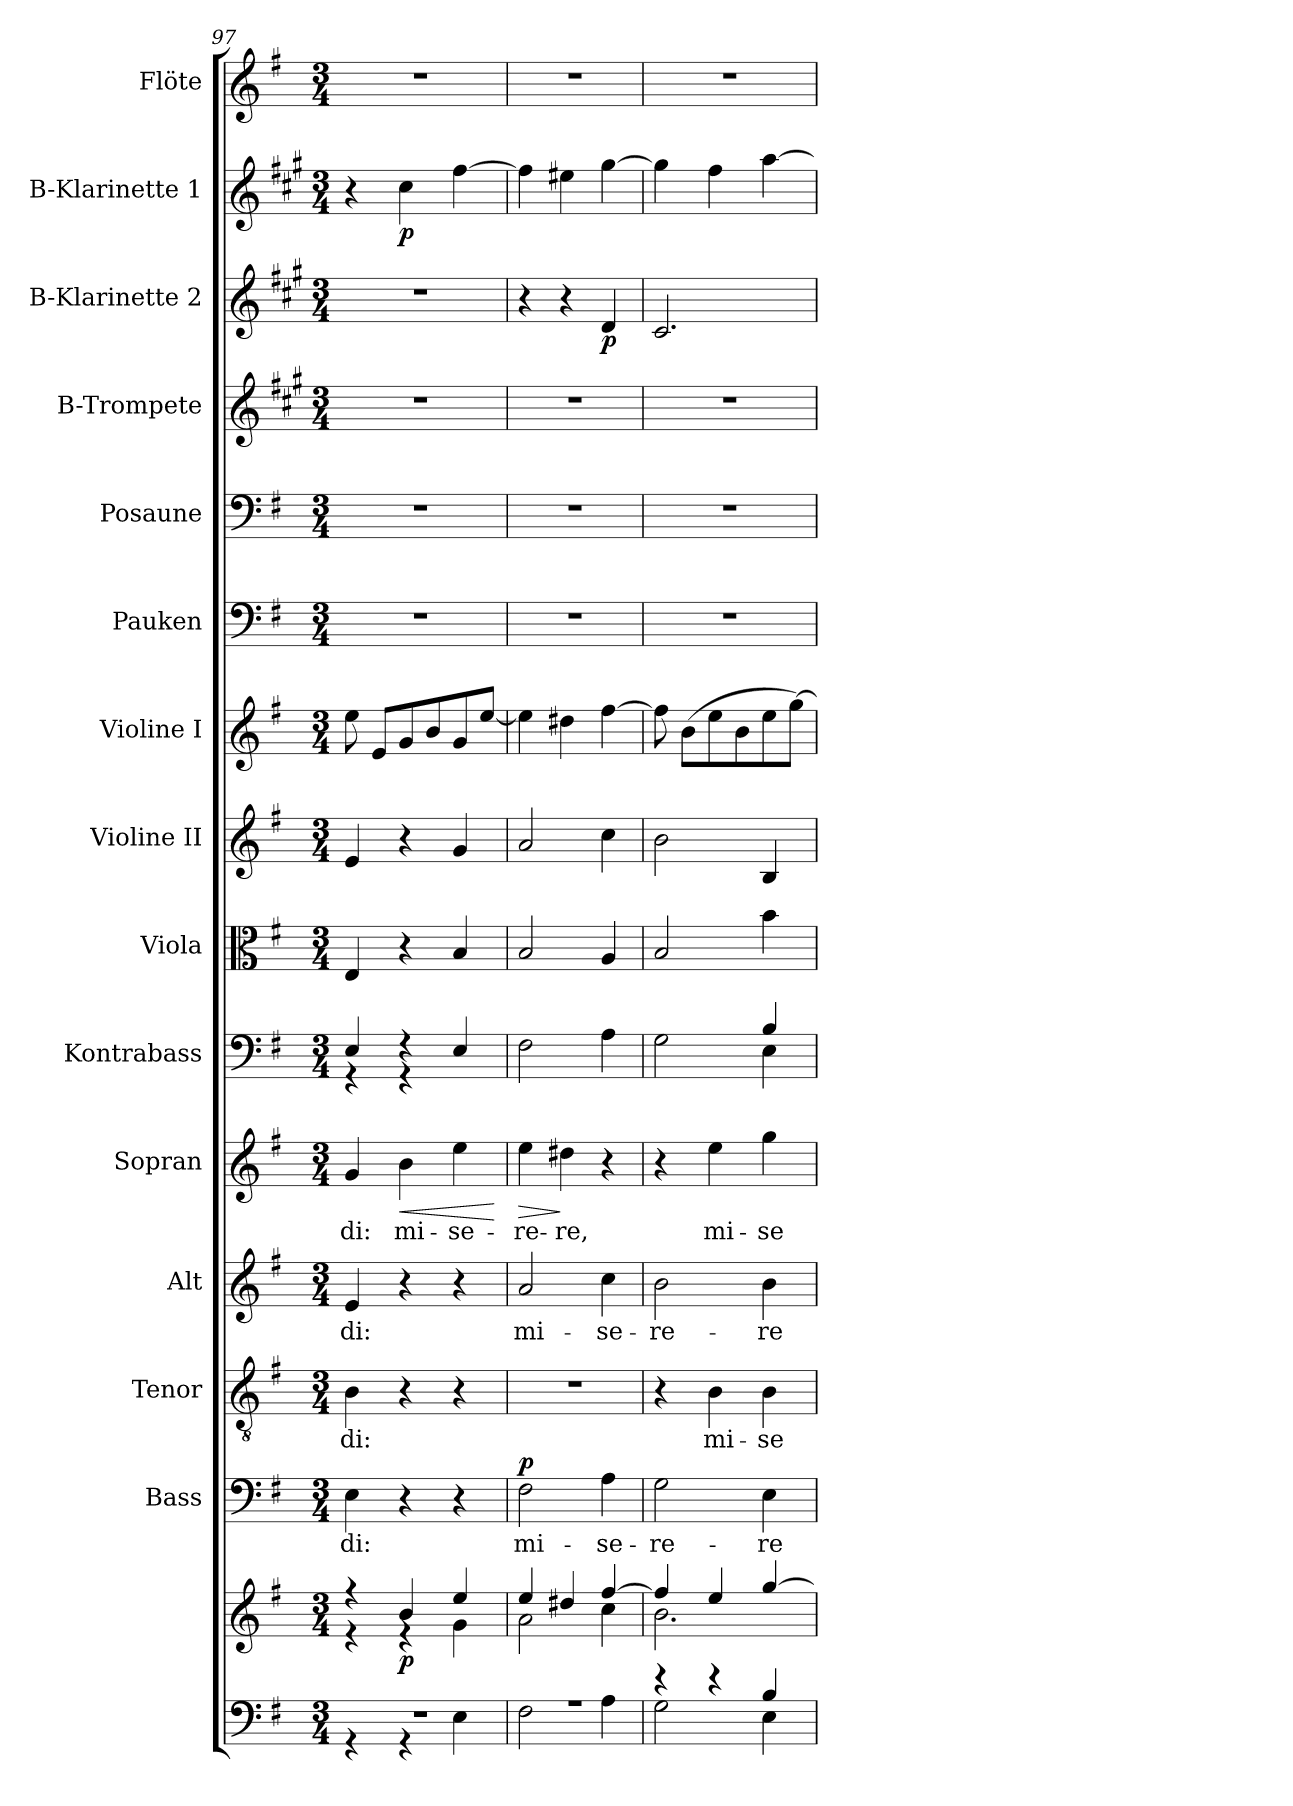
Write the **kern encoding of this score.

**kern	**kern	**dynam	**kern	**text	**dynam	**kern	**text	**kern	**text	**kern	**text	**dynam	**kern	**kern	**kern	**kern	**kern	**kern	**kern	**kern	**dynam	**kern	**dynam	**kern
*part15	*part15	*part15	*part14	*part14	*part14	*part13	*part13	*part12	*part12	*part11	*part11	*part11	*part10	*part9	*part8	*part7	*part6	*part5	*part4	*part3	*part3	*part2	*part2	*part1
*staff16	*staff15	*staff15/16	*staff14	*staff14	*staff14	*staff13	*staff13	*staff12	*staff12	*staff11	*staff11	*staff11	*staff10	*staff9	*staff8	*staff7	*staff6	*staff5	*staff4	*staff3	*staff3	*staff2	*staff2	*staff1
*	*	*	*I"Bass	*	*	*I"Tenor	*	*I"Alt	*	*I"Sopran	*	*	*I"Kontrabass	*I"Viola	*I"Violine II	*I"Violine I	*I"Pauken	*I"Posaune	*I"B-Trompete	*I"B-Klarinette 2	*	*I"B-Klarinette 1	*	*I"Flöte
*	*	*	*I'B.	*	*	*I'T.	*	*I'A.	*	*I'S.	*	*	*I'Kb.	*I'Vla.	*I'Vl. II	*I'Vl. I	*I'Pk.	*I'Pos.	*I'B Trp.	*I'B Kl. 2	*	*I'B Kl. 1	*	*I'Fl.
*clefF4	*clefG2	*	*clefF4	*	*	*clefGv2	*	*clefG2	*	*clefG2	*	*	*clefF4	*clefC3	*clefG2	*clefG2	*clefF4	*clefF4	*clefG2	*clefG2	*	*clefG2	*	*clefG2
*	*	*	*	*	*	*	*	*	*	*	*	*	*ITrd7c12	*	*	*	*	*	*ITrd1c2	*ITrd1c2	*	*ITrd1c2	*	*
*k[f#]	*k[f#]	*	*k[f#]	*	*	*k[f#]	*	*k[f#]	*	*k[f#]	*	*	*k[f#]	*k[f#]	*k[f#]	*k[f#]	*k[f#]	*k[f#]	*k[f#]	*k[f#]	*	*k[f#]	*	*k[f#]
*G:	*G:	*	*G:	*	*	*G:	*	*G:	*	*G:	*	*	*G:	*G:	*G:	*G:	*G:	*G:	*G:	*G:	*	*G:	*	*G:
*M3/4	*M3/4	*	*M3/4	*	*	*M3/4	*	*M3/4	*	*M3/4	*	*	*M3/4	*M3/4	*M3/4	*M3/4	*M3/4	*M3/4	*M3/4	*M3/4	*	*M3/4	*	*M3/4
=97	=97	=97	=97	=97	=97	=97	=97	=97	=97	=97	=97	=97	=97	=97	=97	=97	=97	=97	=97	=97	=97	=97	=97	=97
!LO:N:vis=1	!	!	!	!LO:LY:b	!	!	!LO:LY:b	!	!LO:LY:b	!	!LO:LY:b	!	!	!	!	!	!	!	!	!	!	!	!	!
*^	*^	*	*	*	*	*	*	*	*	*	*	*	*^	*	*	*	*	*	*	*	*	*	*	*
2.rG	4r	4r	4r	.	4E\	-di:	.	4B\	-di:	4e/	-di:	4g/	-di:	.	4EE/	4rFF	4E/	4e/	8ee\	2.r	2.r	2.r	2.r	.	4r	.	2.r
.	.	.	.	.	.	.	.	.	.	.	.	.	.	.	.	.	.	.	8e/L	.	.	.	.	.	.	.	.
!	!	!	!	!LO:DY:b	!	!	!	!	!	!	!	!	!LO:LY:b	!LO:HP:b	!	!	!	!	!	!	!	!	!	!	!	!LO:DY:b	!
.	4r	4b/	4rd	p	4r	.	.	4r	.	4r	.	4b\	mi-	<	4rF	4rFF	4r	4r	8g/	.	.	.	.	.	4b\	p	.
.	.	.	.	.	.	.	.	.	.	.	.	.	.	.	.	.	.	.	8b/	.	.	.	.	.	.	.	.
!	!	!	!	!	!	!	!	!	!	!	!	!	!LO:LY:b	!	!	!	!	!	!	!	!	!	!	!	!	!	!
.	4E\	4ee/	4g\	.	4r	.	.	4r	.	4r	.	4ee\	-se-	.	4EE/	4ryy	4B/	4g/	8g/	.	.	.	.	.	[4ee\	.	.
.	.	.	.	.	.	.	.	.	.	.	.	.	.	.	.	.	.	.	[8ee/J	.	.	.	.	.	.	.	.
*v	*v	*	*	*	*	*	*	*	*	*	*	*	*	*	*v	*v	*	*	*	*	*	*	*	*	*	*	*
*	*v	*v	*	*	*	*	*	*	*	*	*	*	*	*	*	*	*	*	*	*	*	*	*	*	*
.	.	.	.	.	.	.	.	.	.	.	.	[	.	.	.	.	.	.	.	.	.	.	.	.
=98	=98	=98	=98	=98	=98	=98	=98	=98	=98	=98	=98	=98	=98	=98	=98	=98	=98	=98	=98	=98	=98	=98	=98	=98
!LO:N:vis=1	!	!	!	!LO:LY:b	!LO:DY:a	!	!	!	!LO:LY:b	!	!LO:LY:b	!LO:HP:b	!	!	!	!	!	!	!	!	!	!	!	!
*^	*^	*	*	*	*	*	*	*	*	*	*	*	*	*	*	*	*	*	*	*	*	*	*	*
2.rA	2F#\	4ee/	2a\	.	2F#\	mi-	p	2.r	.	2a/	mi-	4ee\	-re-	>	2FF#\	2B/	2a/	4ee\]	2.r	2.r	2.r	4r	.	4ee\]	.	2.r
!	!	!	!	!	!	!	!	!	!	!	!	!	!LO:LY:b	!	!	!	!	!	!	!	!	!	!	!	!	!
.	.	4dd#X/	.	.	.	.	.	.	.	.	.	4dd#X\	-re,	]	.	.	.	4dd#X\	.	.	.	4r	.	4dd#X\	.	.
!	!	!	!	!	!	!LO:LY:b	!	!	!	!	!LO:LY:b	!	!	!	!	!	!	!	!	!	!	!	!LO:DY:b	!	!	!
.	4A\	[>4ff#/	4cc\	.	4A\	-se-	.	.	.	4cc\	-se-	4r	.	.	4AA\	4A/	4cc\	[4ff#\	.	.	.	4c/	p	[4ff#\	.	.
!!LO:PB:g=z
=99	=99	=99	=99	=99	=99	=99	=99	=99	=99	=99	=99	=99	=99	=99	=99	=99	=99	=99	=99	=99	=99	=99	=99	=99	=99	=99
!	!	!	!	!	!	!LO:LY:b	!	!	!	!	!LO:LY:b	!	!	!	!	!	!	!	!	!	!	!	!	!	!	!
*	*	*	*	*	*	*	*	*	*	*	*	*	*	*	*^	*	*	*	*	*	*	*	*	*	*	*
4re	2G\	4ff#/]	2.b\	.	2G\	-re-	.	4r	.	2b\	-re-	4r	.	.	2GG\	2ryy	2B/	2b\	8ff#\]	2.r	2.r	2.r	2.B/	.	4ff#\]	.	2.r
.	.	.	.	.	.	.	.	.	.	.	.	.	.	.	.	.	.	.	(>8b\L	.	.	.	.	.	.	.	.
!	!	!	!	!	!	!	!	!	!LO:LY:b	!	!	!	!LO:LY:b	!	!	!	!	!	!	!	!	!	!	!	!	!	!
4re	.	4ee/	.	.	.	.	.	4B\	mi-	.	.	4ee\	mi-	.	.	.	.	.	8ee\	.	.	.	.	.	4ee\	.	.
.	.	.	.	.	.	.	.	.	.	.	.	.	.	.	.	.	.	.	8b\	.	.	.	.	.	.	.	.
!	!	!	!	!	!	!LO:LY:b	!	!	!LO:LY:b	!	!LO:LY:b	!	!LO:LY:b	!	!	!	!	!	!	!	!	!	!	!	!	!	!
4B/	4E\	[>4gg/	.	.	4E\	-re	.	4B\	-se-	4b\	-re	4gg\	-se-	.	4BB/	4EE\	4b\	4B/	8ee\	.	.	.	.	.	[4gg\	.	.
.	.	.	.	.	.	.	.	.	.	.	.	.	.	.	.	.	.	.	[8gg\J)	.	.	.	.	.	.	.	.
*v	*v	*	*	*	*	*	*	*	*	*	*	*	*	*	*v	*v	*	*	*	*	*	*	*	*	*	*	*
*	*v	*v	*	*	*	*	*	*	*	*	*	*	*	*	*	*	*	*	*	*	*	*	*	*	*
=	=	=	=	=	=	=	=	=	=	=	=	=	=	=	=	=	=	=	=	=	=	=	=	=
*-	*-	*-	*-	*-	*-	*-	*-	*-	*-	*-	*-	*-	*-	*-	*-	*-	*-	*-	*-	*-	*-	*-	*-	*-
